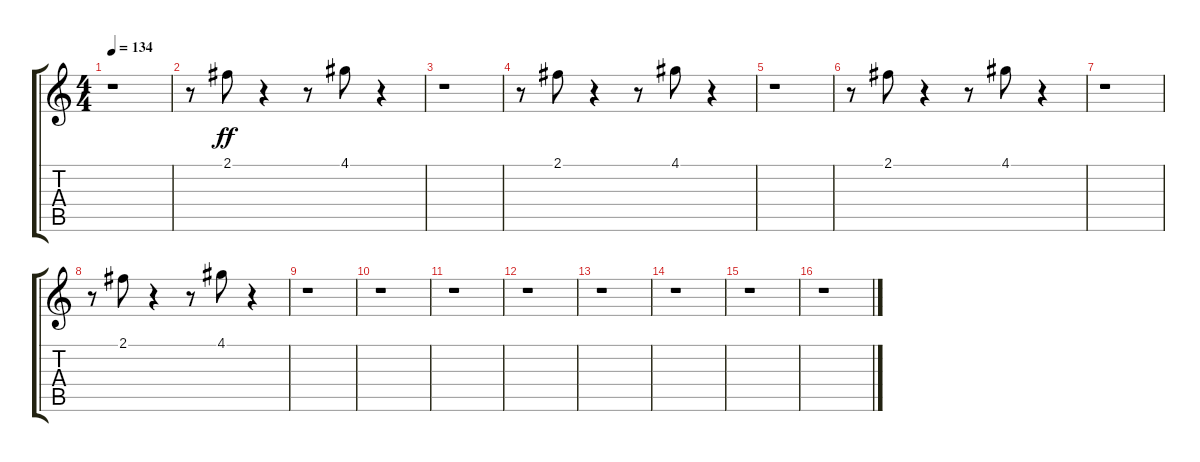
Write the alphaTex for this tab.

\track "" {instrument distortionguitar}
\staff {score tabs}
\tuning (E4 B3 G3 D3 A2 E2) {hide}
\ts (4 4)
\tempo 134
\clef g2
\ks c
r.1{dy ff} |
r.8 2.1.8 r.4 r.8 4.1.8 r.4 |
r.1 |
r.8 2.1.8 r.4 r.8 4.1.8 r.4 |
r.1 |
r.8 2.1.8 r.4 r.8 4.1.8 r.4 |
r.1 |
r.8 2.1.8 r.4 r.8 4.1.8 r.4 |
r.1 |
r.1 |
r.1 |
r.1 |
r.1 |
r.1 |
r.1 |
r.1
